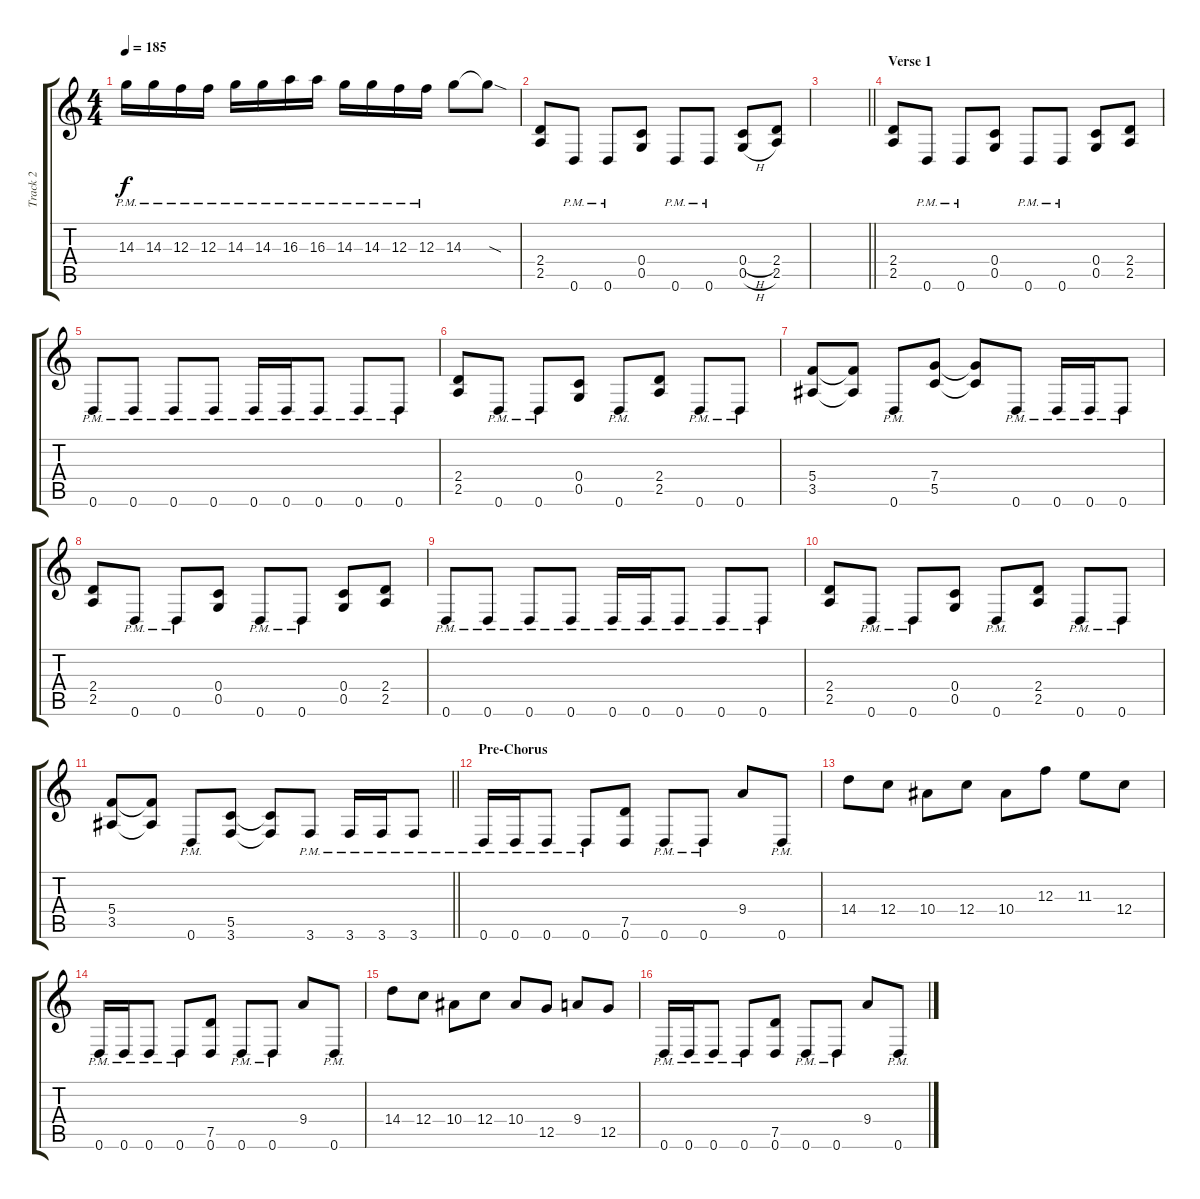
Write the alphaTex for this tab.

\track ("Track 2" "Track 2") {instrument distortionguitar}
\staff {score tabs}
\tuning (D4 A3 F3 C3 G2 D2) {hide}
\ts (4 4)
\tempo 185
\clef g2
\ks c
14.3{pm}.16{dy f} 14.3{pm}.16 12.3{pm}.16 12.3{pm}.16 14.3{pm}.16 14.3{pm}.16 16.3{pm}.16 16.3{pm}.16 14.3{pm}.16 14.3{pm}.16 12.3{pm}.16 12.3{pm}.16 14.3.8 14.3{sod t}.8 |
(2.4 2.5).8 0.6{pm}.8 0.6{pm}.8 (0.4 0.5).8 0.6{pm}.8 0.6{pm}.8 (0.4{h} 0.5{h}).8 (2.4 2.5).8 |
\barLineRight lightlight
|
\section ("" "Verse 1")
(2.4 2.5).8 0.6{pm}.8 0.6{pm}.8 (0.4 0.5).8 0.6{pm}.8 0.6{pm}.8 (0.4 0.5).8 (2.4 2.5).8 |
0.6{pm}.8 0.6{pm}.8 0.6{pm}.8 0.6{pm}.8 0.6{pm}.16 0.6{pm}.16 0.6{pm}.8 0.6{pm}.8 0.6{pm}.8 |
(2.4 2.5).8 0.6{pm}.8 0.6{pm}.8 (0.4 0.5).8 0.6{pm}.8 (2.4 2.5).8 0.6{pm}.8 0.6{pm}.8 |
(5.4 3.5).8 (5.4{t} 3.5{t}).8 0.6{pm}.8 (7.4 5.5).8 (7.4{t} 5.5{t}).8 0.6{pm}.8 0.6{pm}.16 0.6{pm}.16 0.6{pm}.8 |
(2.4 2.5).8 0.6{pm}.8 0.6{pm}.8 (0.4 0.5).8 0.6{pm}.8 0.6{pm}.8 (0.4 0.5).8 (2.4 2.5).8 |
0.6{pm}.8 0.6{pm}.8 0.6{pm}.8 0.6{pm}.8 0.6{pm}.16 0.6{pm}.16 0.6{pm}.8 0.6{pm}.8 0.6{pm}.8 |
(2.4 2.5).8 0.6{pm}.8 0.6{pm}.8 (0.4 0.5).8 0.6{pm}.8 (2.4 2.5).8 0.6{pm}.8 0.6{pm}.8 |
\barLineRight lightlight
(5.4 3.5).8 (5.4{t} 3.5{t}).8 0.6{pm}.8 (5.5 3.6).8 (5.5{t} 3.6{t}).8 3.6{pm}.8 3.6{pm}.16 3.6{pm}.16 3.6{pm}.8 |
\section ("" "Pre-Chorus")
0.6{pm}.16 0.6{pm}.16 0.6{pm}.8 0.6{pm}.8 (7.5 0.6).8 0.6{pm}.8 0.6{pm}.8 9.4.8 0.6{pm}.8 |
14.4.8 12.4.8 10.4.8 12.4.8 10.4.8 12.3.8 11.3.8 12.4.8 |
0.6{pm}.16 0.6{pm}.16 0.6{pm}.8 0.6{pm}.8 (7.5 0.6).8 0.6{pm}.8 0.6{pm}.8 9.4.8 0.6{pm}.8 |
14.4.8 12.4.8 10.4.8 12.4.8 10.4.8 12.5.8 9.4.8 12.5.8 |
0.6{pm}.16 0.6{pm}.16 0.6{pm}.8 0.6{pm}.8 (7.5 0.6).8 0.6{pm}.8 0.6{pm}.8 9.4.8 0.6{pm}.8
